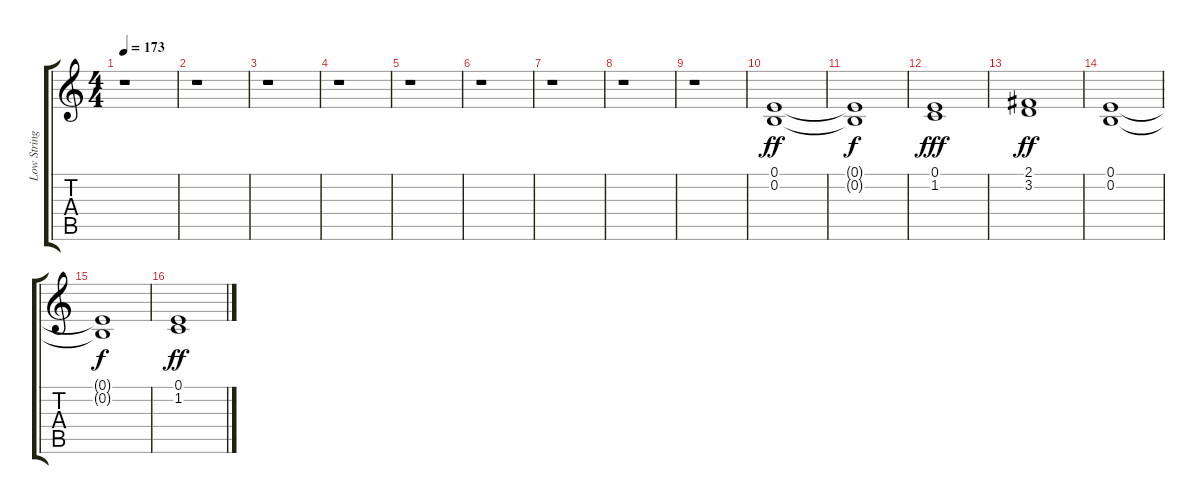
\track ("Low Strings" "Low String") {instrument stringensemble2}
\staff {score tabs}
\tuning (E4 B3 G3 D3 A2 E2) {hide}
\ts (4 4)
\tempo 173
\clef g2
\ks c
r.1{dy f} |
r.1 |
r.1 |
r.1 |
r.1 |
r.1 |
r.1 |
r.1 |
r.1 |
(0.1 0.2).1{dy ff} |
(0.1{t} 0.2{t}).1{dy f} |
(0.1 1.2).1{dy fff} |
(2.1 3.2).1{dy ff} |
(0.1 0.2).1 |
(0.1{t} 0.2{t}).1{dy f} |
(0.1 1.2).1{dy ff}
